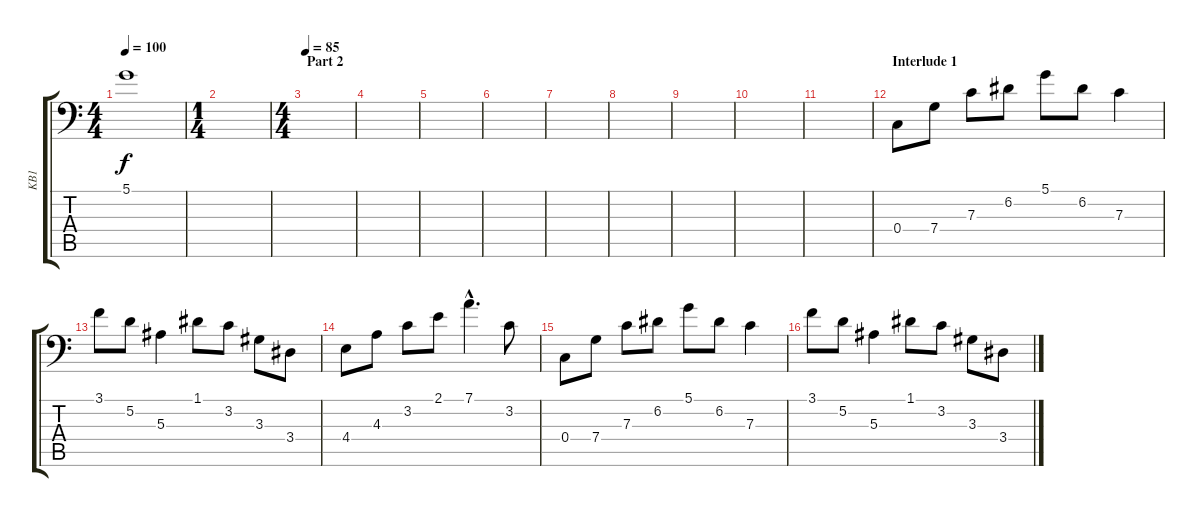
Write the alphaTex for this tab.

\track ("KB1" "KB1") {instrument musicbox}
\staff {score tabs}
\tuning (D4 A3 F3 C3 G1 D1) {hide}
\ts (4 4)
\tempo 100
\clef f4
\ks c
5.1{t}.1{dy f} |
\ts (1 4)
|
\ts (4 4)
\section ("" "Part 2")
\tempo 85
|
|
|
|
|
|
|
|
|
\section ("" "Interlude 1")
0.4.8{volume 12} 7.4.8 7.3.8 6.2.8 5.1.8 6.2.8 7.3.4 |
3.1.8 5.2.8 5.3.4 1.1.8 3.2.8 3.3.8 3.4.8 |
4.4.8 4.3.8 3.2.8 2.1.8 7.1{hac}.4{d} 3.2.8 |
0.4.8 7.4.8 7.3.8 6.2.8 5.1.8 6.2.8 7.3.4 |
3.1.8 5.2.8 5.3.4 1.1.8 3.2.8 3.3.8 3.4.8
